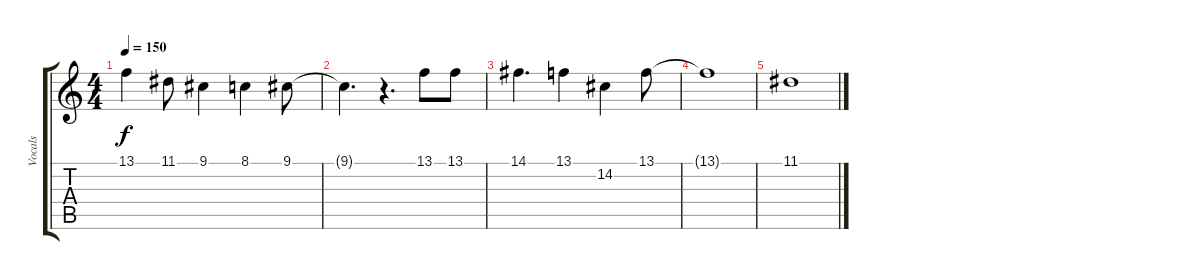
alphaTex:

\track ("Vocals" "Vocals") {instrument lead6voice}
\staff {score tabs}
\tuning (E4 B3 G3 D3 A2 E2) {hide}
\ts (4 4)
\tempo 150
\clef g2
\ks c
13.1.4{dy f} 11.1.8 9.1.4 8.1.4 9.1.8 |
9.1{t}.4{d} r.4{d} 13.1.8 13.1.8 |
14.1.4{d} 13.1.4 14.2.4 13.1.8 |
13.1{t}.1 |
11.1.1
